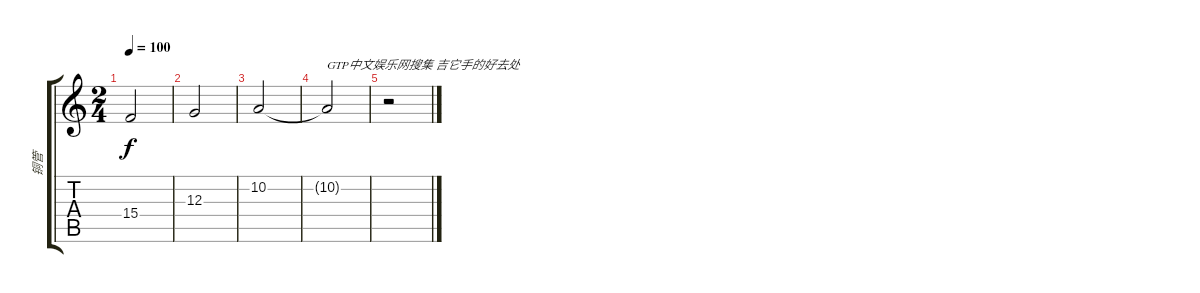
\track ("铜管" "铜管") {instrument trumpet}
\staff {score tabs}
\tuning (E4 B3 G3 D3 A2 E2) {hide}
\ts (2 4)
\tempo 100
\clef g2
\ks c
15.4.2{dy f} |
12.3.2 |
10.2.2 |
10.2{t}.2{txt "GTP中文娱乐网搜集 吉它手的好去处"} |
r.2
